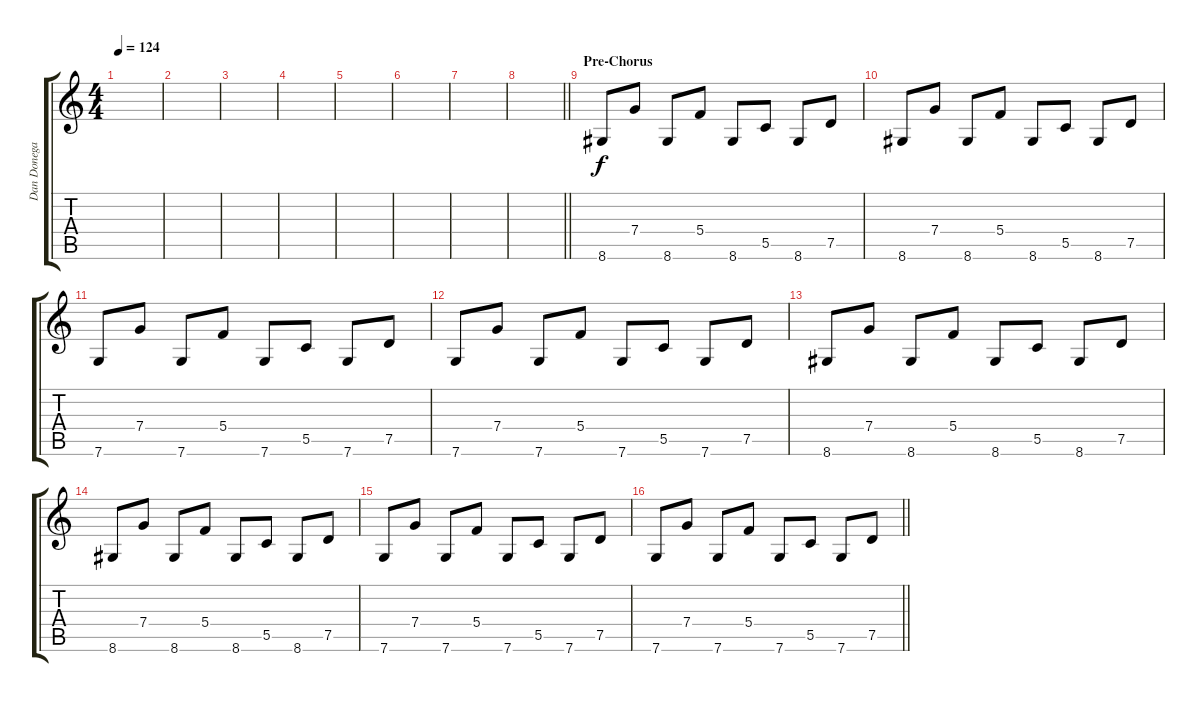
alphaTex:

\track ("Dan Donegan" "Dan Donega") {instrument distortionguitar}
\staff {score tabs}
\tuning (D4 A3 F3 C3 G2 C2) {hide}
\ts (4 4)
\tempo 124
\clef g2
\ks c
|
|
|
|
|
|
|
\barLineRight lightlight
|
\section ("" "Pre-Chorus")
8.6.8{instrument distortionguitar} 7.4.8 8.6.8 5.4.8 8.6.8 5.5.8 8.6.8 7.5.8 |
8.6.8 7.4.8 8.6.8 5.4.8 8.6.8 5.5.8 8.6.8 7.5.8 |
7.6.8 7.4.8 7.6.8 5.4.8 7.6.8 5.5.8 7.6.8 7.5.8 |
7.6.8 7.4.8 7.6.8 5.4.8 7.6.8 5.5.8 7.6.8 7.5.8 |
8.6.8 7.4.8 8.6.8 5.4.8 8.6.8 5.5.8 8.6.8 7.5.8 |
8.6.8 7.4.8 8.6.8 5.4.8 8.6.8 5.5.8 8.6.8 7.5.8 |
7.6.8 7.4.8 7.6.8 5.4.8 7.6.8 5.5.8 7.6.8 7.5.8 |
\barLineRight lightlight
7.6.8 7.4.8 7.6.8 5.4.8 7.6.8 5.5.8 7.6.8 7.5.8
